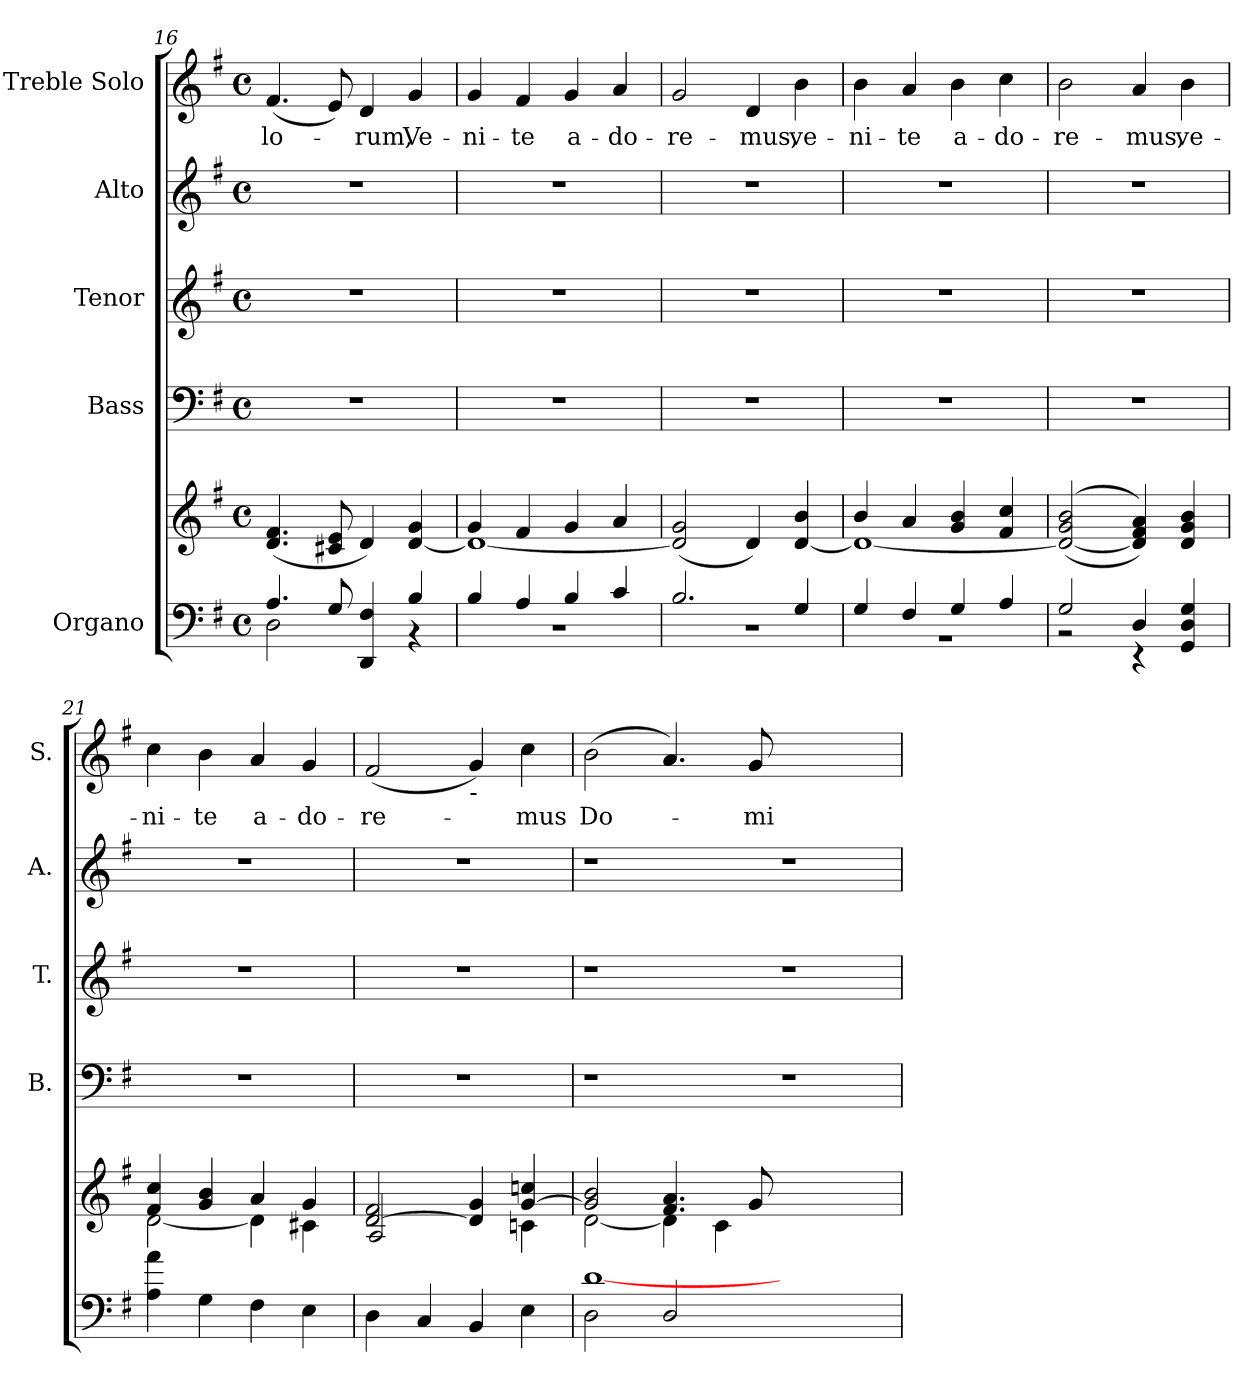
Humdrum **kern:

**kern	**kern	**kern	**kern	**kern	**kern	**text
*part5	*part5	*part4	*part3	*part2	*part1	*part1
*staff6	*staff5	*staff4	*staff3	*staff2	*staff1	*staff1
*I"Organo	*	*I"Bass	*I"Tenor	*I"Alto	*I"Treble Solo	*
*	*	*I'B.	*I'T.	*I'A.	*I'S.	*
*clefF4	*clefG2	*clefF4	*clefG2	*clefG2	*clefG2	*
*	*	*	*ITrd7c12	*	*	*
*k[f#]	*k[f#]	*k[f#]	*k[f#]	*k[f#]	*k[f#]	*
*G:	*G:	*G:	*G:	*G:	*G:	*
*M4/4	*M4/4	*M4/4	*M4/4	*M4/4	*M4/4	*
*met(c)	*met(c)	*met(c)	*met(c)	*met(c)	*met(c)	*
=16	=16	=16	=16	=16	=16	=16
*^	*^	*	*	*	*	*
!	!	!	!	!	!	!	!	!LO:LY:b:color=#000000
4.Ai/	2Di\	(4.di/ 4.f#i	4.ryy	1r	1r	1r	(4.f#i/	-lo-
8Gi/	.	8c#Xi/ 8ei	8ryy	.	.	.	8ei/)	.
!	!	!	!	!	!	!	!	!LO:LY:b:color=#000000
4DDi/ 4F#i	4ryy	4di/)	2ryy	.	.	.	4di/	-rum,
!	!	!	!	!	!	!	!	!LO:LY:b:color=#000000
4Bi/	4r	[<4di/ 4gi	.	.	.	.	4gi/	Ve-
!!LO:LB:g=z
=17	=17	=17	=17	=17	=17	=17	=17	=17
!	!	!	!	!	!	!	!	!LO:LY:b:color=#000000
4Bi/	1r	4gi/	1di_<	1r	1r	1r	4gi/	-ni-
!	!	!	!	!	!	!	!	!LO:LY:b:color=#000000
4Ai/	.	4f#i/	.	.	.	.	4f#i/	-te
!	!	!	!	!	!	!	!	!LO:LY:b:color=#000000
4Bi/	.	4gi/	.	.	.	.	4gi/	a-
!	!	!	!	!	!	!	!	!LO:LY:b:color=#000000
4ci/	.	4ai/	.	.	.	.	4ai/	-do-
*	*	*v	*v	*	*	*	*	*
=18	=18	=18	=18	=18	=18	=18	=18
!	!	!	!	!	!	!	!LO:LY:b:color=#000000
2.Bi/	1r	(2di/] 2gi	1r	1r	1r	2gi/	-re-
!	!	!	!	!	!	!	!LO:LY:b:color=#000000
.	.	4di/)	.	.	.	4di/	-mus,
!	!	!	!	!	!	!	!LO:LY:b:color=#000000
4Gi/	.	[<4di/ 4bi	.	.	.	4bi\	ve-
=19	=19	=19	=19	=19	=19	=19	=19
*	*	*^	*	*	*	*	*
!	!	!	!	!	!	!	!	!LO:LY:b:color=#000000
4Gi/	1r	4bi/	1di_<	1r	1r	1r	4bi\	-ni-
!	!	!	!	!	!	!	!	!LO:LY:b:color=#000000
4F#i/	.	4ai/	.	.	.	.	4ai/	-te
!	!	!	!	!	!	!	!	!LO:LY:b:color=#000000
4Gi/	.	4gi/ 4bi	.	.	.	.	4bi\	a-
!	!	!	!	!	!	!	!	!LO:LY:b:color=#000000
4Ai/	.	4f#i/ 4cci	.	.	.	.	4cci\	-do-
*	*	*v	*v	*	*	*	*	*
=20	=20	=20	=20	=20	=20	=20	=20
!	!	!	!	!	!	!	!LO:LY:b:color=#000000
2Gi/	2r	((2di/_< 2gi 2bi	1r	1r	1r	2bi\	-re-
!	!	!	!	!	!	!	!LO:LY:b:color=#000000
4Di/	4r	4di/] 4f#i 4ai))	.	.	.	4ai/	-mus,
!	!	!	!	!	!	!	!LO:LY:b:color=#000000
4GGi/ 4Di 4Gi	4ryy	4di/ 4gi 4bi	.	.	.	4bi\	ve-
*v	*v	*	*	*	*	*	*
=21	=21	=21	=21	=21	=21	=21
*8ba	*	*	*	*	*	*
*	*^	*	*	*	*	*
*^	*	*	*	*	*	*	*
!	!	!	!	!	!	!	!	!LO:LY:b:color=#000000
*v	*v	*	*	*	*	*	*	*
4AAi\ 4Ai	4f#i/ 4cci	[<2di\	1r	1r	1r	4cci\	-ni-
!	!	!	!	!	!	!	!LO:LY:b:color=#000000
4GGi\	4gi/ 4bi	.	.	.	.	4bi\	-te
!	!	!	!	!	!	!	!LO:LY:b:color=#000000
4FF#i\	4ai/	4di\]	.	.	.	4ai/	a-
!	!	!	!	!	!	!	!LO:LY:b:color=#000000
4EEi\	4gi/	4c#Xi\	.	.	.	4gi/	-do-
=22	=22	=22	=22	=22	=22	=22	=22
!	!	!	!	!	!	!	!LO:LY:b:color=#000000
4DDi\	[<2di/ 2f#i	2Ai/	1r	1r	1r	(2f#i/	-re-
4CCi/	.	.	.	.	.	.	.
!	!	!	!	!	!	!LO:TX:b:t=-	!
4BBBi/	4di/] 4gi	4ryy	.	.	.	4gi/)	.
!	!	!	!	!	!	!	!LO:LY:b:color=#000000
4EEi\	[<4gi/ 4ccni	4cni\	.	.	.	4cci\	-mus
=23	=23	=23	=23	=23	=23	=23	=23
*^	*	*	*	*	*	*	*
*	*	*X8ba	*	*	*	*	*	*
!	!	!	!	!	!	!	!	!LO:LY:b:color=#000000
2DDi\	[>1Di	2gi/] 2bi	[<2di\	1r	1r	1r	(2bi\	Do-
2DDi/	.	4.f#i/ 4.ai	4di\]	.	.	.	4.ai/)	.
.	.	.	4ci\	.	.	.	.	.
!	!	!	!	!	!	!	!	!LO:LY:b:color=#000000
.	.	8gi/	.	.	.	.	8gi/	-mi-
1ryy	1ryy	1ryy	1ryy	1r	1r	1r	1ryy	.
*v	*v	*	*	*	*	*	*	*
*	*v	*v	*	*	*	*	*
=	=	=	=	=	=	=
*-	*-	*-	*-	*-	*-	*-
